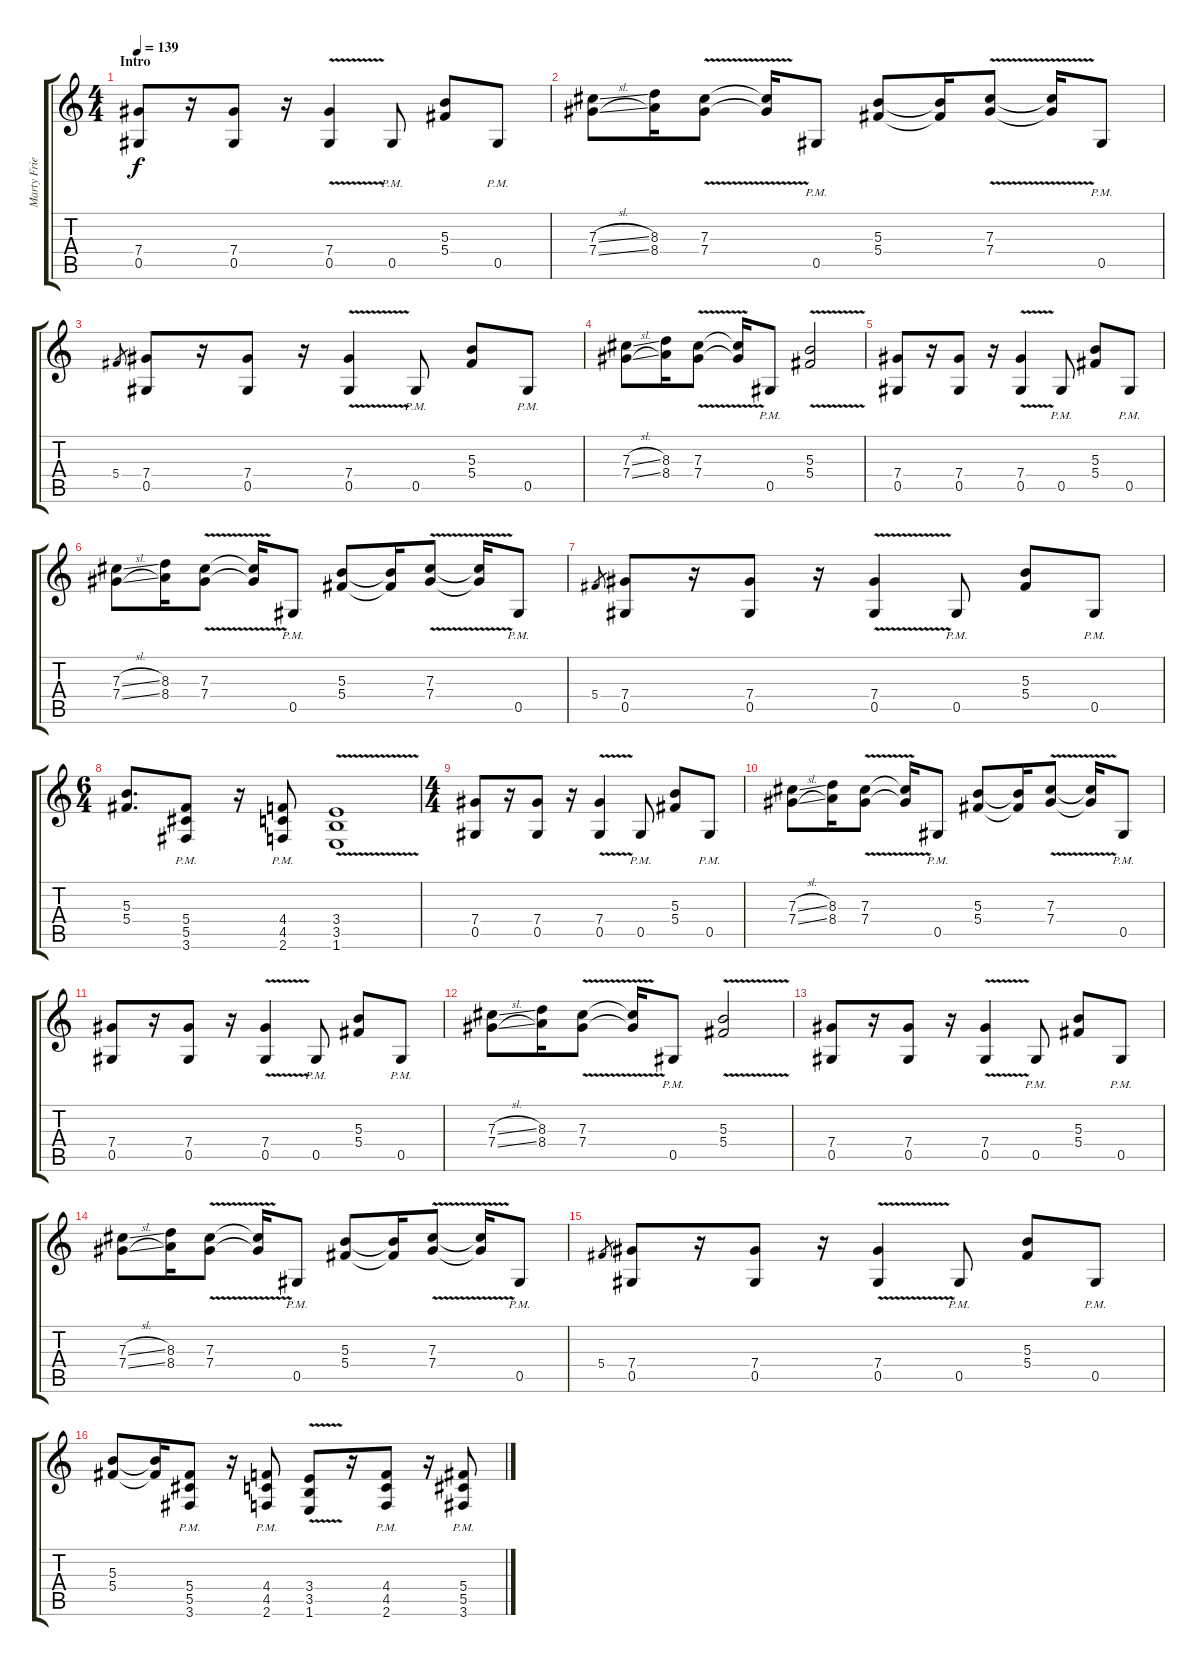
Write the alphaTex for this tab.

\track ("Marty Friedman" "Marty Frie") {instrument distortionguitar}
\staff {score tabs}
\tuning (Eb4 Bb3 Gb3 Db3 Ab2 Eb2) {hide}
\ts (4 4)
\section ("" "Intro")
\tempo 139
\clef g2
\ks c
(7.4 0.5).8{dy f instrument distortionguitar} r.16 (7.4 0.5).8 r.16 (7.4{v} 0.5).4 0.5{pm}.8 (5.3 5.4).8 0.5{pm}.8 |
(7.3{sl} 7.4{sl}).8 (8.3 8.4).16 (7.3{v} 7.4).8 (7.3{t} 7.4{t}).16 0.5{pm}.8 (5.3 5.4).8 (5.3{t} 5.4{t}).16 (7.3{v} 7.4{v}).8 (7.3{t} 7.4{t}).16 0.5{pm}.8 |
5.4.8{gr} (7.4 0.5).8 r.16 (7.4 0.5).8 r.16 (7.4{v} 0.5).4 0.5{pm}.8 (5.3 5.4).8 0.5{pm}.8 |
(7.3{sl} 7.4{sl}).8 (8.3 8.4).16 (7.3{v} 7.4).8 (7.3{t} 7.4{t}).16 0.5{pm}.8 (5.3{v} 5.4{v}).2 |
(7.4 0.5).8 r.16 (7.4 0.5).8 r.16 (7.4{v} 0.5).4 0.5{pm}.8 (5.3 5.4).8 0.5{pm}.8 |
(7.3{sl} 7.4{sl}).8 (8.3 8.4).16 (7.3{v} 7.4).8 (7.3{t} 7.4{t}).16 0.5{pm}.8 (5.3 5.4).8 (5.3{t} 5.4{t}).16 (7.3{v} 7.4{v}).8 (7.3{t} 7.4{t}).16 0.5{pm}.8 |
5.4.8{gr} (7.4 0.5).8 r.16 (7.4 0.5).8 r.16 (7.4{v} 0.5).4 0.5{pm}.8 (5.3 5.4).8 0.5{pm}.8 |
\ts (6 4)
(5.3 5.4).8{d} (5.4{pm} 5.5{pm} 3.6{pm}).8 r.16 (4.4{pm} 4.5{pm} 2.6{pm}).8 (3.4{v} 3.5{v} 1.6).1 |
\ts (4 4)
(7.4 0.5).8 r.16 (7.4 0.5).8 r.16 (7.4{v} 0.5).4 0.5{pm}.8 (5.3 5.4).8 0.5{pm}.8 |
(7.3{sl} 7.4{sl}).8 (8.3 8.4).16 (7.3{v} 7.4).8 (7.3{t} 7.4{t}).16 0.5{pm}.8 (5.3 5.4).8 (5.3{t} 5.4{t}).16 (7.3{v} 7.4{v}).8 (7.3{t} 7.4{t}).16 0.5{pm}.8 |
(7.4 0.5).8 r.16 (7.4 0.5).8 r.16 (7.4{v} 0.5).4 0.5{pm}.8 (5.3 5.4).8 0.5{pm}.8 |
(7.3{sl} 7.4{sl}).8 (8.3 8.4).16 (7.3{v} 7.4).8 (7.3{t} 7.4{t}).16 0.5{pm}.8 (5.3{v} 5.4{v}).2 |
(7.4 0.5).8 r.16 (7.4 0.5).8 r.16 (7.4{v} 0.5).4 0.5{pm}.8 (5.3 5.4).8 0.5{pm}.8 |
(7.3{sl} 7.4{sl}).8 (8.3 8.4).16 (7.3{v} 7.4).8 (7.3{t} 7.4{t}).16 0.5{pm}.8 (5.3 5.4).8 (5.3{t} 5.4{t}).16 (7.3{v} 7.4{v}).8 (7.3{t} 7.4{t}).16 0.5{pm}.8 |
5.4.8{gr} (7.4 0.5).8 r.16 (7.4 0.5).8 r.16 (7.4{v} 0.5).4 0.5{pm}.8 (5.3 5.4).8 0.5{pm}.8 |
(5.3 5.4).8 (5.3{t} 5.4{t}).16 (5.4{pm} 5.5{pm} 3.6{pm}).8 r.16 (4.4{pm} 4.5{pm} 2.6{pm}).8 (3.4{v} 3.5{v} 1.6).8 r.16 (4.4{pm} 4.5{pm} 2.6{pm}).8 r.16 (5.4{pm} 5.5{pm} 3.6{pm}).8
